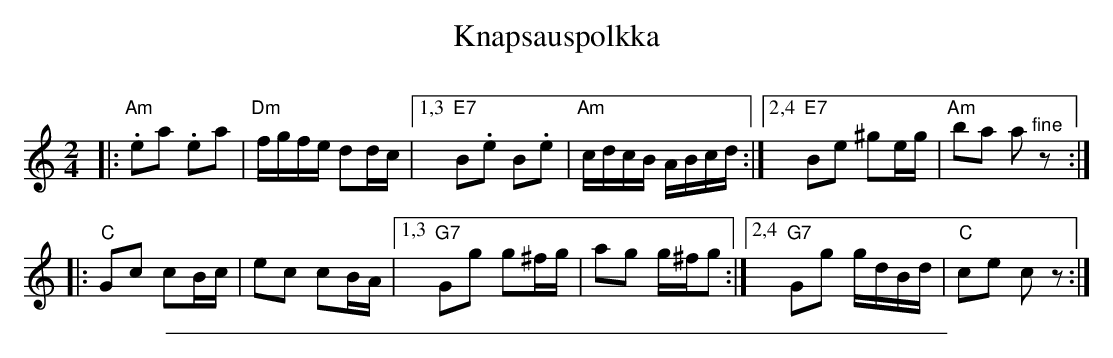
X:1
T: Knapsauspolkka
O:
M: 2/4
L: 1/16
K: Am
|: "Am".e2a2 .e2a2 | "Dm"fgfe d2dc |[1,3 "E7"B2.e2 B2.e2 | "Am"cdcB ABcd \
                                  :|[2,4 "E7"B2e2 ^g2eg | "Am"b2a2 a2"^fine"z2 :|
|: "C"G2c2 c2Bc | e2c2 c2BA |[1,3 "G7"G2g2 g2^fg | a2g2 g^fg2 \
                           :|[2,4 "G7"G2g2 gdBd | "C"c2e2 c2z2 :|
